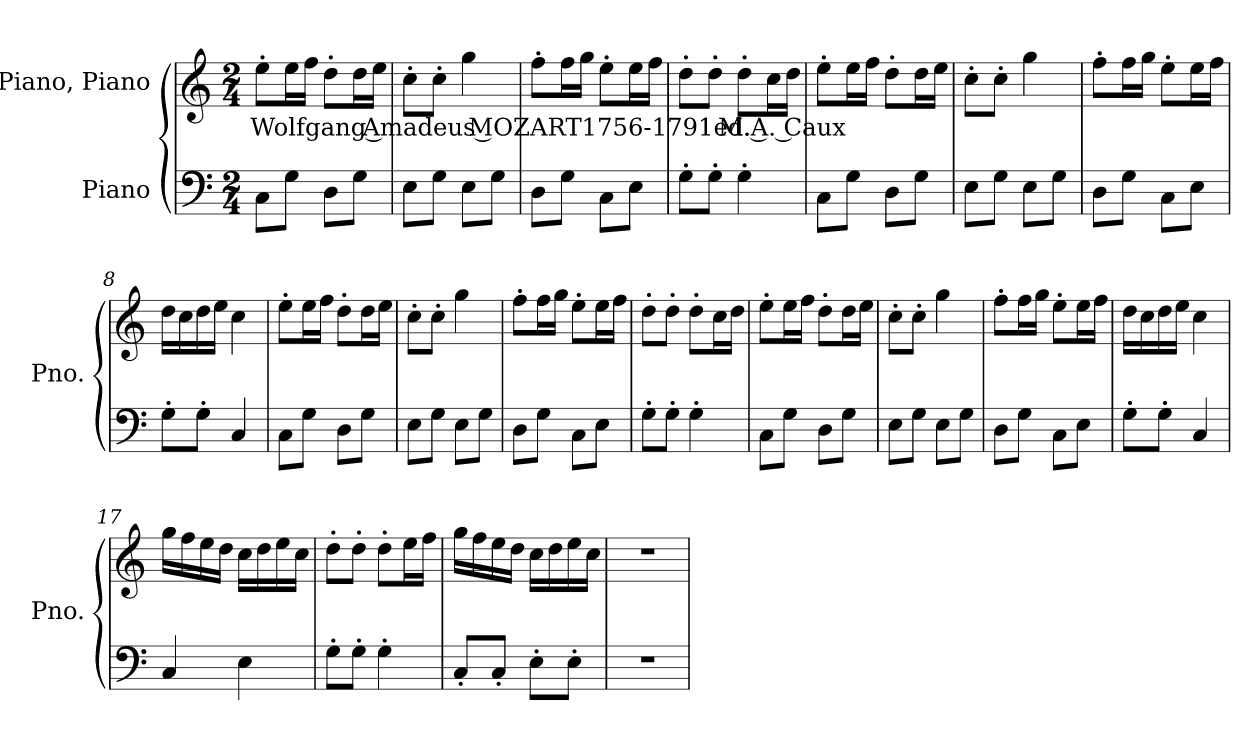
**kern	**kern	**text
*part2	*part1	*part1
*staff2	*staff1	*staff1
*I"Piano	*I"Piano, Piano	*
*I'Pno.	*I'Pno.	*
*clefF4	*clefG2	*
*k[]	*k[]	*
*M2/4	*M2/4	*
*MM92	*MM92	*
=1	=1	=1
!	!	!LO:LY:b
8C\L	8ee'\L	Wolfgang Amadeus MOZART1756-1791ed. M.A. Caux
8G\J	16ee\L	.
.	16ff\JJ	.
8D\L	8dd'\L	.
8G\J	16dd\L	.
.	16ee\JJ	.
=2	=2	=2
8E\L	8cc'\L	.
*	*MM87	*
8G\J	8cc'\J	.
*	*MM92	*
8E\L	4gg\	.
8G\J	.	.
!!LO:LB:g=z
=3	=3	=3
8D\L	8ff'\L	.
8G\J	16ff\L	.
.	16gg\JJ	.
8C\L	8ee'\L	.
8E\J	16ee\L	.
.	16ff\JJ	.
=4	=4	=4
8G'\L	8dd'\L	.
*	*MM87	*
8G'\J	8dd'\J	.
*	*MM92	*
4G'\	8dd'\L	.
.	16cc\L	.
.	16dd\JJ	.
=5	=5	=5
8C\L	8ee'\L	.
8G\J	16ee\L	.
.	16ff\JJ	.
8D\L	8dd'\L	.
8G\J	16dd\L	.
.	16ee\JJ	.
=6	=6	=6
8E\L	8cc'\L	.
*	*MM87	*
8G\J	8cc'\J	.
*	*MM92	*
8E\L	4gg\	.
8G\J	.	.
=7	=7	=7
8D\L	8ff'\L	.
8G\J	16ff\L	.
.	16gg\JJ	.
8C\L	8ee'\L	.
8E\J	16ee\L	.
.	16ff\JJ	.
=8	=8	=8
8G'\L	16dd\LL	.
.	16cc\	.
*	*MM87	*
8G'\J	16dd\	.
.	16ee\JJ	.
4C/	4cc\	.
=9	=9	=9
*	*MM92	*
8C\L	8ee'\L	.
8G\J	16ee\L	.
.	16ff\JJ	.
8D\L	8dd'\L	.
8G\J	16dd\L	.
.	16ee\JJ	.
!!LO:LB:g=z
=10	=10	=10
8E\L	8cc'\L	.
*	*MM87	*
8G\J	8cc'\J	.
*	*MM92	*
8E\L	4gg\	.
8G\J	.	.
=11	=11	=11
8D\L	8ff'\L	.
8G\J	16ff\L	.
.	16gg\JJ	.
8C\L	8ee'\L	.
8E\J	16ee\L	.
.	16ff\JJ	.
=12	=12	=12
8G'\L	8dd'\L	.
*	*MM87	*
8G'\J	8dd'\J	.
*	*MM92	*
4G'\	8dd'\L	.
.	16cc\L	.
.	16dd\JJ	.
=13	=13	=13
8C\L	8ee'\L	.
8G\J	16ee\L	.
.	16ff\JJ	.
8D\L	8dd'\L	.
8G\J	16dd\L	.
.	16ee\JJ	.
=14	=14	=14
8E\L	8cc'\L	.
*	*MM87	*
8G\J	8cc'\J	.
*	*MM92	*
8E\L	4gg\	.
8G\J	.	.
=15	=15	=15
8D\L	8ff'\L	.
8G\J	16ff\L	.
.	16gg\JJ	.
8C\L	8ee'\L	.
8E\J	16ee\L	.
.	16ff\JJ	.
=16	=16	=16
8G'\L	16dd\LL	.
.	16cc\	.
*	*MM87	*
8G'\J	16dd\	.
.	16ee\JJ	.
4C/	4cc\	.
!!LO:LB:g=z
=17	=17	=17
*	*MM92	*
4C/	16gg\LL	.
.	16ff\	.
.	16ee\	.
.	16dd\JJ	.
4E\	16cc\LL	.
.	16dd\	.
.	16ee\	.
.	16cc\JJ	.
=18	=18	=18
8G'\L	8dd'\L	.
*	*MM87	*
8G'\J	8dd'\J	.
4G'\	8dd'\L	.
*	*MM92	*
.	16ee\L	.
.	16ff\JJ	.
=19	=19	=19
8C'/L	16gg\LL	.
.	16ff\	.
8C'/J	16ee\	.
.	16dd\JJ	.
8E'\L	16cc\LL	.
.	16dd\	.
8E'\J	16ee\	.
.	16cc\JJ	.
=20	=20	=20
2r	2r	.
=	=	=
*-	*-	*-
